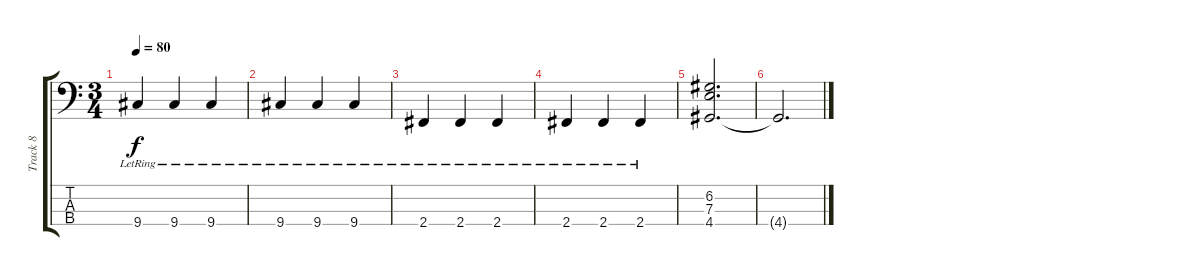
\track ("Track 8" "Track 8") {instrument electricbassfinger}
\staff {score tabs}
\tuning (G2 D2 A1 E1) {hide}
\ts (3 4)
\tempo 80
\clef f4
\ks c
9.4{lr}.4{dy f} 9.4{lr}.4 9.4{lr}.4 |
9.4{lr}.4 9.4{lr}.4 9.4{lr}.4 |
2.4{lr}.4 2.4{lr}.4 2.4{lr}.4 |
2.4{lr}.4 2.4{lr}.4 2.4{lr}.4 |
(6.2 7.3 4.4).2{d volume 0} |
4.4{t}.2{d}
